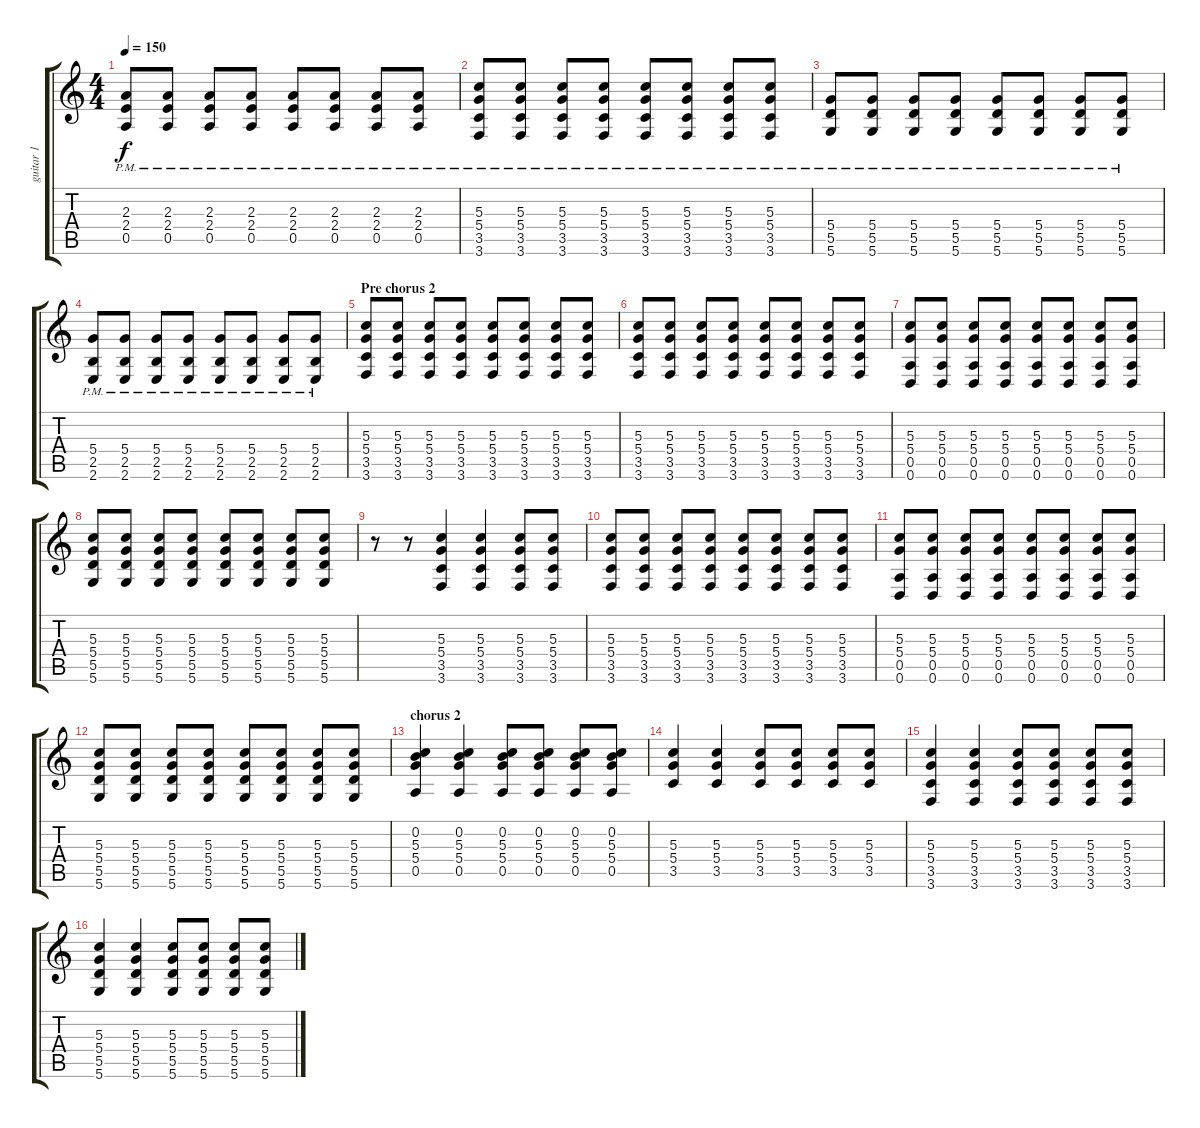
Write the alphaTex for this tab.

\track ("guitar 1" "guitar 1") {instrument overdrivenguitar}
\staff {score tabs}
\tuning (E4 B3 G3 D3 A2 D2) {hide}
\ts (4 4)
\tempo 150
\clef g2
\ks c
(2.3{pm} 2.4{pm} 0.5{pm}).8{dy f volume 10} (2.3{pm} 2.4{pm} 0.5{pm}).8 (2.3{pm} 2.4{pm} 0.5{pm}).8 (2.3{pm} 2.4{pm} 0.5{pm}).8 (2.3{pm} 2.4{pm} 0.5{pm}).8 (2.3{pm} 2.4{pm} 0.5{pm}).8 (2.3{pm} 2.4{pm} 0.5{pm}).8 (2.3{pm} 2.4{pm} 0.5{pm}).8 |
(5.3{pm} 5.4{pm} 3.5{pm} 3.6{pm}).8 (5.3{pm} 5.4{pm} 3.5{pm} 3.6{pm}).8 (5.3{pm} 5.4{pm} 3.5{pm} 3.6{pm}).8 (5.3{pm} 5.4{pm} 3.5{pm} 3.6{pm}).8 (5.3{pm} 5.4{pm} 3.5{pm} 3.6{pm}).8 (5.3{pm} 5.4{pm} 3.5{pm} 3.6{pm}).8 (5.3{pm} 5.4{pm} 3.5{pm} 3.6{pm}).8 (5.3{pm} 5.4{pm} 3.5{pm} 3.6{pm}).8 |
(5.4{pm} 5.5{pm} 5.6{pm}).8 (5.4{pm} 5.5{pm} 5.6{pm}).8 (5.4{pm} 5.5{pm} 5.6{pm}).8 (5.4{pm} 5.5{pm} 5.6{pm}).8 (5.4{pm} 5.5{pm} 5.6{pm}).8 (5.4{pm} 5.5{pm} 5.6{pm}).8 (5.4{pm} 5.5{pm} 5.6{pm}).8 (5.4{pm} 5.5{pm} 5.6{pm}).8 |
(5.4{pm} 2.5{pm} 2.6{pm}).8 (5.4{pm} 2.5{pm} 2.6{pm}).8 (5.4{pm} 2.5{pm} 2.6{pm}).8 (5.4{pm} 2.5{pm} 2.6{pm}).8 (5.4{pm} 2.5{pm} 2.6{pm}).8 (5.4{pm} 2.5{pm} 2.6{pm}).8 (5.4{pm} 2.5{pm} 2.6{pm}).8 (5.4{pm} 2.5{pm} 2.6{pm}).8 |
\section ("" "Pre chorus 2")
(5.3 5.4 3.5 3.6).8 (5.3 5.4 3.5 3.6).8 (5.3 5.4 3.5 3.6).8 (5.3 5.4 3.5 3.6).8 (5.3 5.4 3.5 3.6).8 (5.3 5.4 3.5 3.6).8 (5.3 5.4 3.5 3.6).8 (5.3 5.4 3.5 3.6).8 |
(5.3 5.4 3.5 3.6).8 (5.3 5.4 3.5 3.6).8 (5.3 5.4 3.5 3.6).8 (5.3 5.4 3.5 3.6).8 (5.3 5.4 3.5 3.6).8 (5.3 5.4 3.5 3.6).8 (5.3 5.4 3.5 3.6).8 (5.3 5.4 3.5 3.6).8 |
(5.3 5.4 0.5 0.6).8 (5.3 5.4 0.5 0.6).8 (5.3 5.4 0.5 0.6).8 (5.3 5.4 0.5 0.6).8 (5.3 5.4 0.5 0.6).8 (5.3 5.4 0.5 0.6).8 (5.3 5.4 0.5 0.6).8 (5.3 5.4 0.5 0.6).8 |
(5.3 5.4 5.5 5.6).8 (5.3 5.4 5.5 5.6).8 (5.3 5.4 5.5 5.6).8 (5.3 5.4 5.5 5.6).8 (5.3 5.4 5.5 5.6).8 (5.3 5.4 5.5 5.6).8 (5.3 5.4 5.5 5.6).8 (5.3 5.4 5.5 5.6).8 |
r.8 r.8 (5.3 5.4 3.5 3.6).4 (5.3 5.4 3.5 3.6).4 (5.3 5.4 3.5 3.6).8 (5.3 5.4 3.5 3.6).8 |
(5.3 5.4 3.5 3.6).8 (5.3 5.4 3.5 3.6).8 (5.3 5.4 3.5 3.6).8 (5.3 5.4 3.5 3.6).8 (5.3 5.4 3.5 3.6).8 (5.3 5.4 3.5 3.6).8 (5.3 5.4 3.5 3.6).8 (5.3 5.4 3.5 3.6).8 |
(5.3 5.4 0.5 0.6).8 (5.3 5.4 0.5 0.6).8 (5.3 5.4 0.5 0.6).8 (5.3 5.4 0.5 0.6).8 (5.3 5.4 0.5 0.6).8 (5.3 5.4 0.5 0.6).8 (5.3 5.4 0.5 0.6).8 (5.3 5.4 0.5 0.6).8 |
(5.3 5.4 5.5 5.6).8 (5.3 5.4 5.5 5.6).8 (5.3 5.4 5.5 5.6).8 (5.3 5.4 5.5 5.6).8 (5.3 5.4 5.5 5.6).8 (5.3 5.4 5.5 5.6).8 (5.3 5.4 5.5 5.6).8 (5.3 5.4 5.5 5.6).8 |
\section ("" "chorus 2")
(0.2 5.3 5.4 0.5).4{volume 10} (0.2 5.3 5.4 0.5).4 (0.2 5.3 5.4 0.5).8 (0.2 5.3 5.4 0.5).8 (0.2 5.3 5.4 0.5).8 (0.2 5.3 5.4 0.5).8 |
(5.3 5.4 3.5).4 (5.3 5.4 3.5).4 (5.3 5.4 3.5).8 (5.3 5.4 3.5).8 (5.3 5.4 3.5).8 (5.3 5.4 3.5).8 |
(5.3 5.4 3.5 3.6).4 (5.3 5.4 3.5 3.6).4 (5.3 5.4 3.5 3.6).8 (5.3 5.4 3.5 3.6).8 (5.3 5.4 3.5 3.6).8 (5.3 5.4 3.5 3.6).8 |
(5.3 5.4 5.5 5.6).4 (5.3 5.4 5.5 5.6).4 (5.3 5.4 5.5 5.6).8 (5.3 5.4 5.5 5.6).8 (5.3 5.4 5.5 5.6).8 (5.3 5.4 5.5 5.6).8
